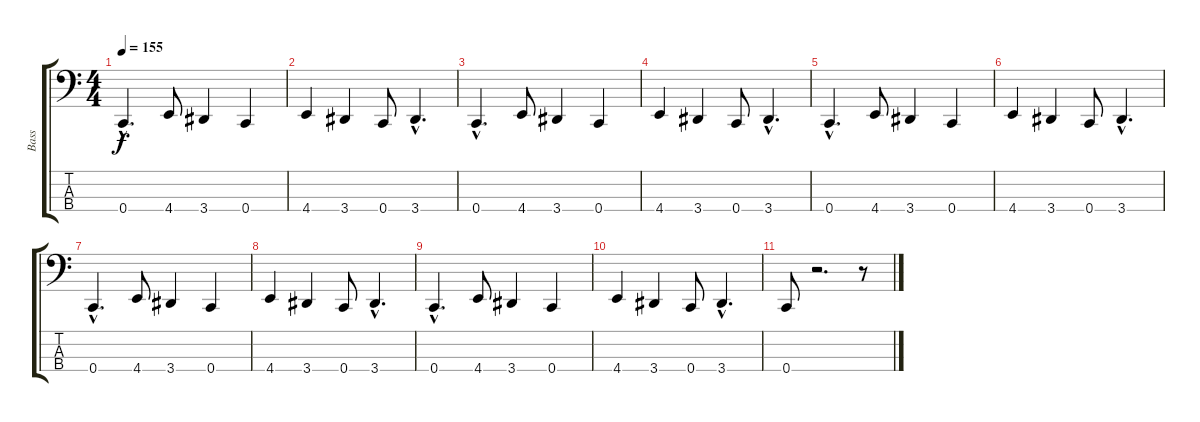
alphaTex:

\track ("Bass" "Bass") {instrument electricbassfinger}
\staff {score tabs}
\tuning (F2 C2 G1 C1) {hide}
\ts (4 4)
\tempo 155
\clef f4
\ks c
0.4{hac}.4{d dy f} 4.4.8 3.4.4 0.4.4 |
4.4.4 3.4.4 0.4.8 3.4{hac}.4{d} |
0.4{hac}.4{d} 4.4.8 3.4.4 0.4.4 |
4.4.4 3.4.4 0.4.8 3.4{hac}.4{d} |
0.4{hac}.4{d} 4.4.8 3.4.4 0.4.4 |
4.4.4 3.4.4 0.4.8 3.4{hac}.4{d} |
0.4{hac}.4{d} 4.4.8 3.4.4 0.4.4 |
4.4.4 3.4.4 0.4.8 3.4{hac}.4{d} |
0.4{hac}.4{d} 4.4.8 3.4.4 0.4.4 |
4.4.4 3.4.4 0.4.8 3.4{hac}.4{d} |
0.4.8 r.2{d} r.8
